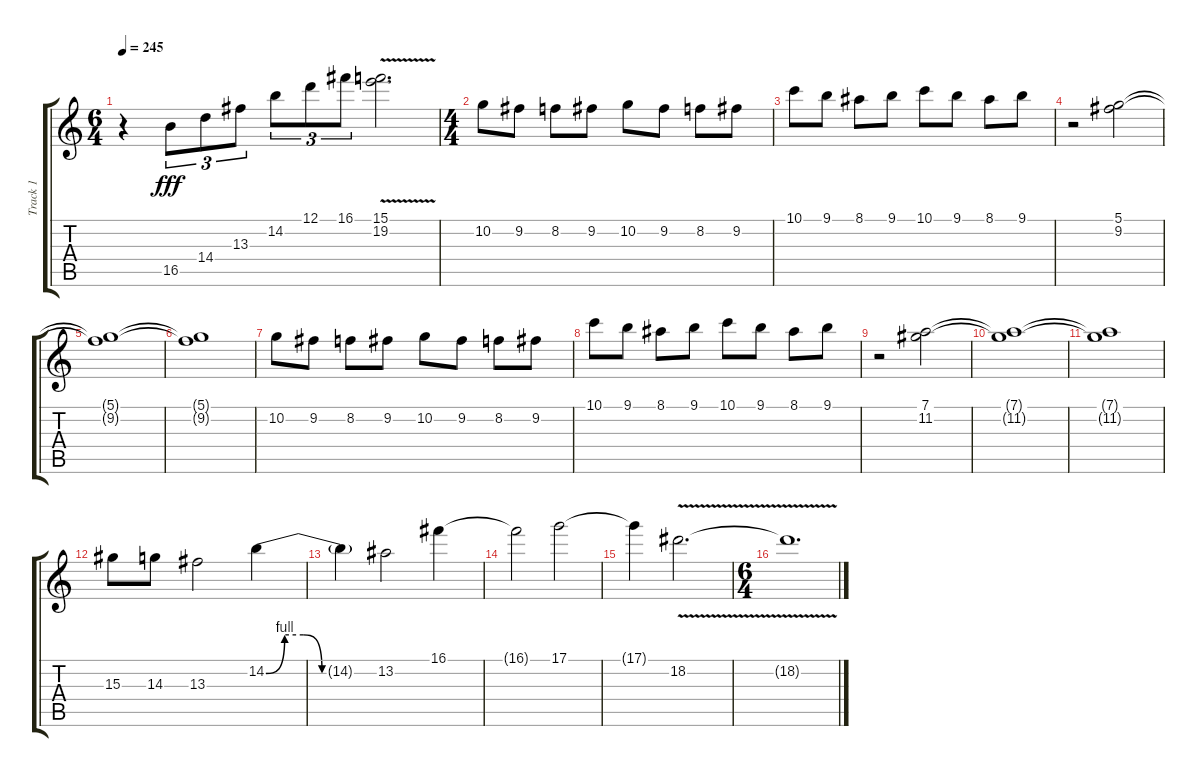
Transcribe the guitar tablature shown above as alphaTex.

\track ("Track 1" "Track 1") {instrument distortionguitar}
\staff {score tabs}
\tuning (D4 A3 F3 C3 G2 C2) {hide}
\ts (6 4)
\tempo 245
\clef g2
\ks c
r.4{dy fff} 16.5.8{tu (3 2)} 14.4.8{tu (3 2)} 13.3.8{tu (3 2)} 14.2.8{tu (3 2)} 12.1.8{tu (3 2)} 16.1.8{tu (3 2)} (15.1{v} 19.2{v}).2{d} |
\ts (4 4)
10.2.8 9.2.8 8.2.8 9.2.8 10.2.8 9.2.8 8.2.8 9.2.8 |
10.1.8 9.1.8 8.1.8 9.1.8 10.1.8 9.1.8 8.1.8 9.1.8 |
r.2 (5.1 9.2).2 |
(5.1{t} 9.2{t}).1 |
(5.1{t} 9.2{t}).1 |
10.2.8 9.2.8 8.2.8 9.2.8 10.2.8 9.2.8 8.2.8 9.2.8 |
10.1.8 9.1.8 8.1.8 9.1.8 10.1.8 9.1.8 8.1.8 9.1.8 |
r.2 (7.1 11.2).2 |
(7.1{t} 11.2{t}).1 |
(7.1{t} 11.2{t}).1 |
15.3.8 14.3.8 13.3.2 14.2{be (custom 0 0 10 4 20 4 30 0 60 0)}.4 |
14.2{t}.4 13.2.2 16.1.4 |
16.1{t}.2 17.1.2 |
17.1{t}.4 18.2{v}.2{d} |
\ts (6 4)
18.2{t}.1{d}
